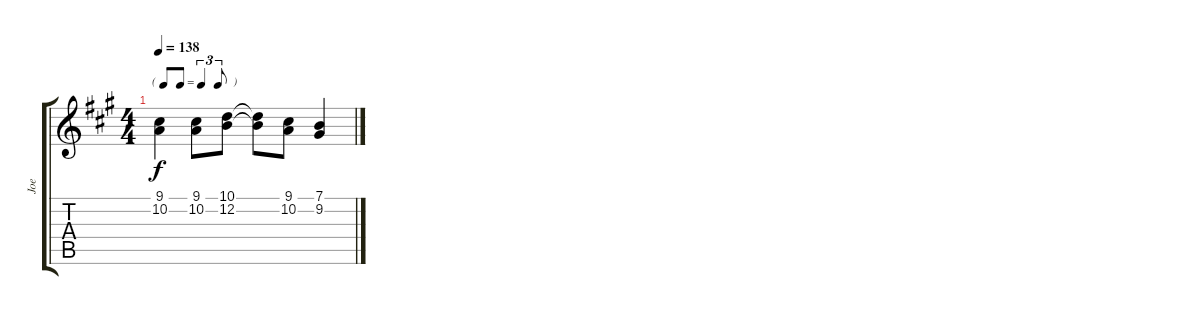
\track ("Joe" "Joe") {instrument lead1square}
\staff {score tabs}
\tuning (E4 B3 G3 D3 A2 E2) {hide}
\ts (4 4)
\tf triplet8th
\tempo 138
\clef g2
\ks a
(9.1{t} 10.2{t}).4{dy f} (9.1 10.2).8 (10.1 12.2).8 (10.1{t} 12.2{t}).8 (9.1 10.2).8 (7.1 9.2).4
